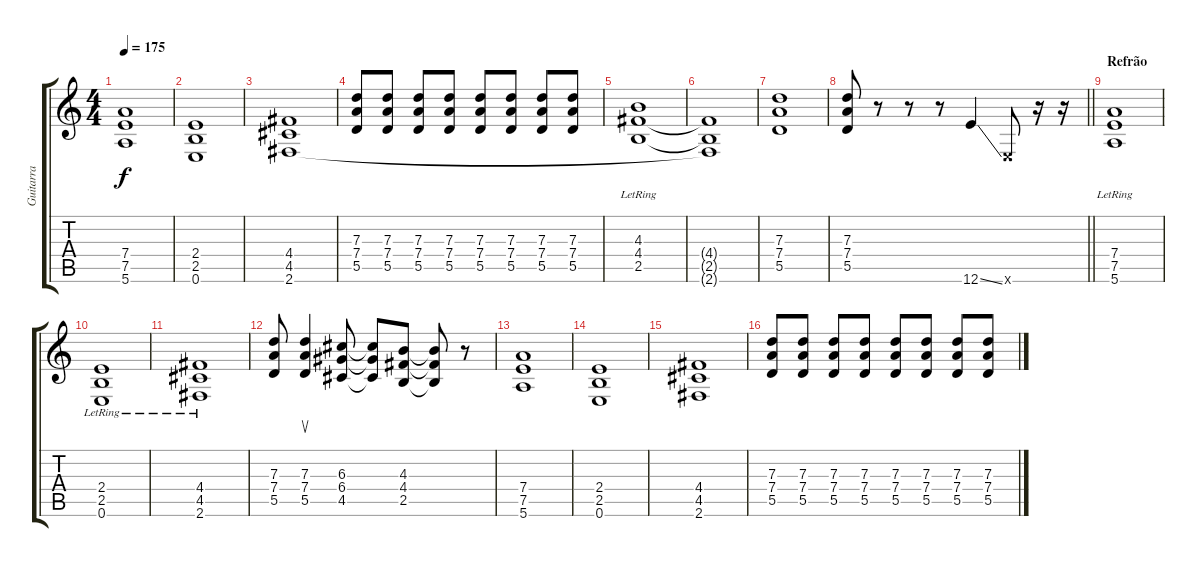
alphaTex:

\track ("Guitarra" "Guitarra") {instrument distortionguitar}
\staff {score tabs}
\tuning (E4 B3 G3 D3 A2 E2) {hide}
\ts (4 4)
\tempo 175
\clef g2
\ks c
(7.4 7.5 5.6).1{dy f} |
(2.4 2.5 0.6).1 |
(4.4 4.5 2.6).1 |
(7.3 7.4 5.5).8 (7.3 7.4 5.5).8 (7.3 7.4 5.5).8 (7.3 7.4 5.5).8 (7.3 7.4 5.5).8 (7.3 7.4 5.5).8 (7.3 7.4 5.5).8 (7.3 7.4 5.5).8 |
(4.3{lr} 4.4{lr} 2.5{lr}).1 |
(4.4{t} 2.5{t} 2.6{t}).1 |
(7.3 7.4 5.5).1 |
\barLineRight lightlight
(7.3 7.4 5.5).8 r.8 r.8 r.8 12.6{ss}.4 0.6{x}.8 r.16 r.16 |
\section ("" "Refrão")
(7.4{lr} 7.5{lr} 5.6{lr}).1{volume 12} |
(2.4{lr} 2.5{lr} 0.6{lr}).1 |
(4.4{lr} 4.5{lr} 2.6{lr}).1 |
(7.3 7.4 5.5).8 (7.3 7.4 5.5).4{su} (6.3 6.4 4.5).8 (6.3{t} 6.4{t} 4.5{t}).8 (4.3 4.4 2.5).8 (4.3{t} 4.4{t} 2.5{t}).8 r.8 |
(7.4 7.5 5.6).1 |
(2.4 2.5 0.6).1 |
(4.4 4.5 2.6).1 |
(7.3 7.4 5.5).8 (7.3 7.4 5.5).8 (7.3 7.4 5.5).8 (7.3 7.4 5.5).8 (7.3 7.4 5.5).8 (7.3 7.4 5.5).8 (7.3 7.4 5.5).8 (7.3 7.4 5.5).8
